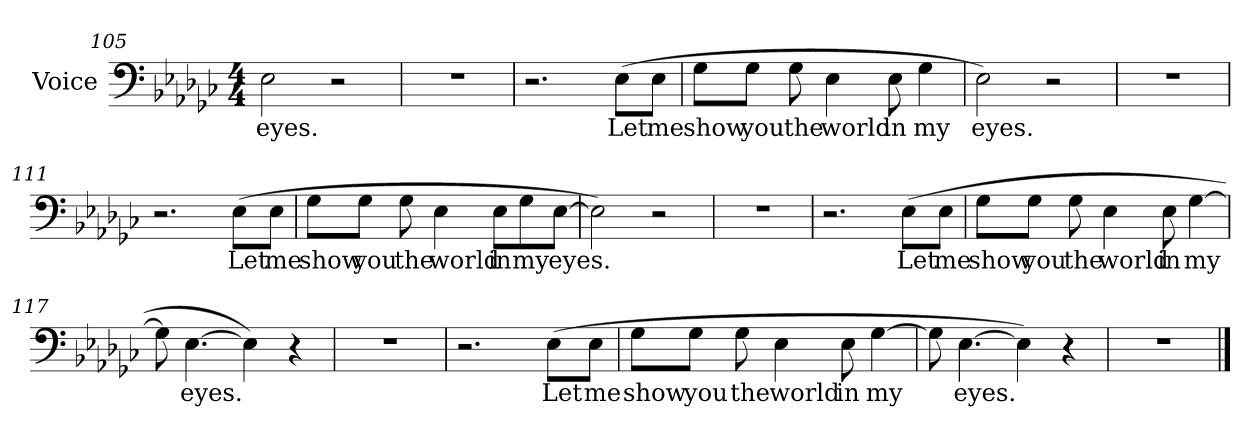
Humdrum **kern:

**kern	**text
*part1	*part1
*staff1	*staff1
*I"Voice	*
*I'Voice	*
*clefF4	*
*k[b-e-a-d-g-c-]	*
*e-:	*
*M4/4	*
=105	=105
!	!LO:LY:b:color=#000000
2E-i\	eyes.
2r	.
=106	=106
1r	.
=107	=107
2.r	.
!	!LO:LY:b:color=#000000
(8E-i\L	Let
!	!LO:LY:b:color=#000000
8E-i\J	me
=108	=108
!	!LO:LY:b:color=#000000
8G-i\L	show
!	!LO:LY:b:color=#000000
8G-i\J	you
!	!LO:LY:b:color=#000000
8G-i\	the
!	!LO:LY:b:color=#000000
4E-i\	world
!	!LO:LY:b:color=#000000
8E-i\	in
!	!LO:LY:b:color=#000000
4G-i\	my
!!LO:PB:g=z
=109	=109
!	!LO:LY:b:color=#000000
2E-i\)	eyes.
2r	.
=110	=110
1r	.
=111	=111
2.r	.
!	!LO:LY:b:color=#000000
(8E-i\L	Let
!	!LO:LY:b:color=#000000
8E-i\J	me
=112	=112
!	!LO:LY:b:color=#000000
8G-i\L	show
!	!LO:LY:b:color=#000000
8G-i\J	you
!	!LO:LY:b:color=#000000
8G-i\	the
!	!LO:LY:b:color=#000000
4E-i\	world
!	!LO:LY:b:color=#000000
8E-i\L	in
!	!LO:LY:b:color=#000000
8G-i\	my
!	!LO:LY:b:color=#000000
[8E-i\J	eyes.
=113	=113
2E-i\])	.
2r	.
=114	=114
1r	.
!!LO:LB:g=z
=115	=115
2.r	.
!	!LO:LY:b:color=#000000
(8E-i\L	Let
!	!LO:LY:b:color=#000000
8E-i\J	me
=116	=116
!	!LO:LY:b:color=#000000
8G-i\L	show
!	!LO:LY:b:color=#000000
8G-i\J	you
!	!LO:LY:b:color=#000000
8G-i\	the
!	!LO:LY:b:color=#000000
4E-i\	world
!	!LO:LY:b:color=#000000
8E-i\	in
!	!LO:LY:b:color=#000000
[4G-i\	my
=117	=117
8G-i\]	.
!	!LO:LY:b:color=#000000
[4.E-i\	eyes.
4E-i\])	.
4r	.
=118	=118
1r	.
!!LO:LB:g=z
=119	=119
2.r	.
!	!LO:LY:b:color=#000000
(8E-i\L	Let
!	!LO:LY:b:color=#000000
8E-i\J	me
=120	=120
!	!LO:LY:b:color=#000000
8G-i\L	show
!	!LO:LY:b:color=#000000
8G-i\J	you
!	!LO:LY:b:color=#000000
8G-i\	the
!	!LO:LY:b:color=#000000
4E-i\	world
!	!LO:LY:b:color=#000000
8E-i\	in
!	!LO:LY:b:color=#000000
[4G-i\	my
=121	=121
8G-i\]	.
!	!LO:LY:b:color=#000000
[4.E-i\	eyes.
4E-i\])	.
4r	.
=122	=122
1r	.
==	==
*-	*-
